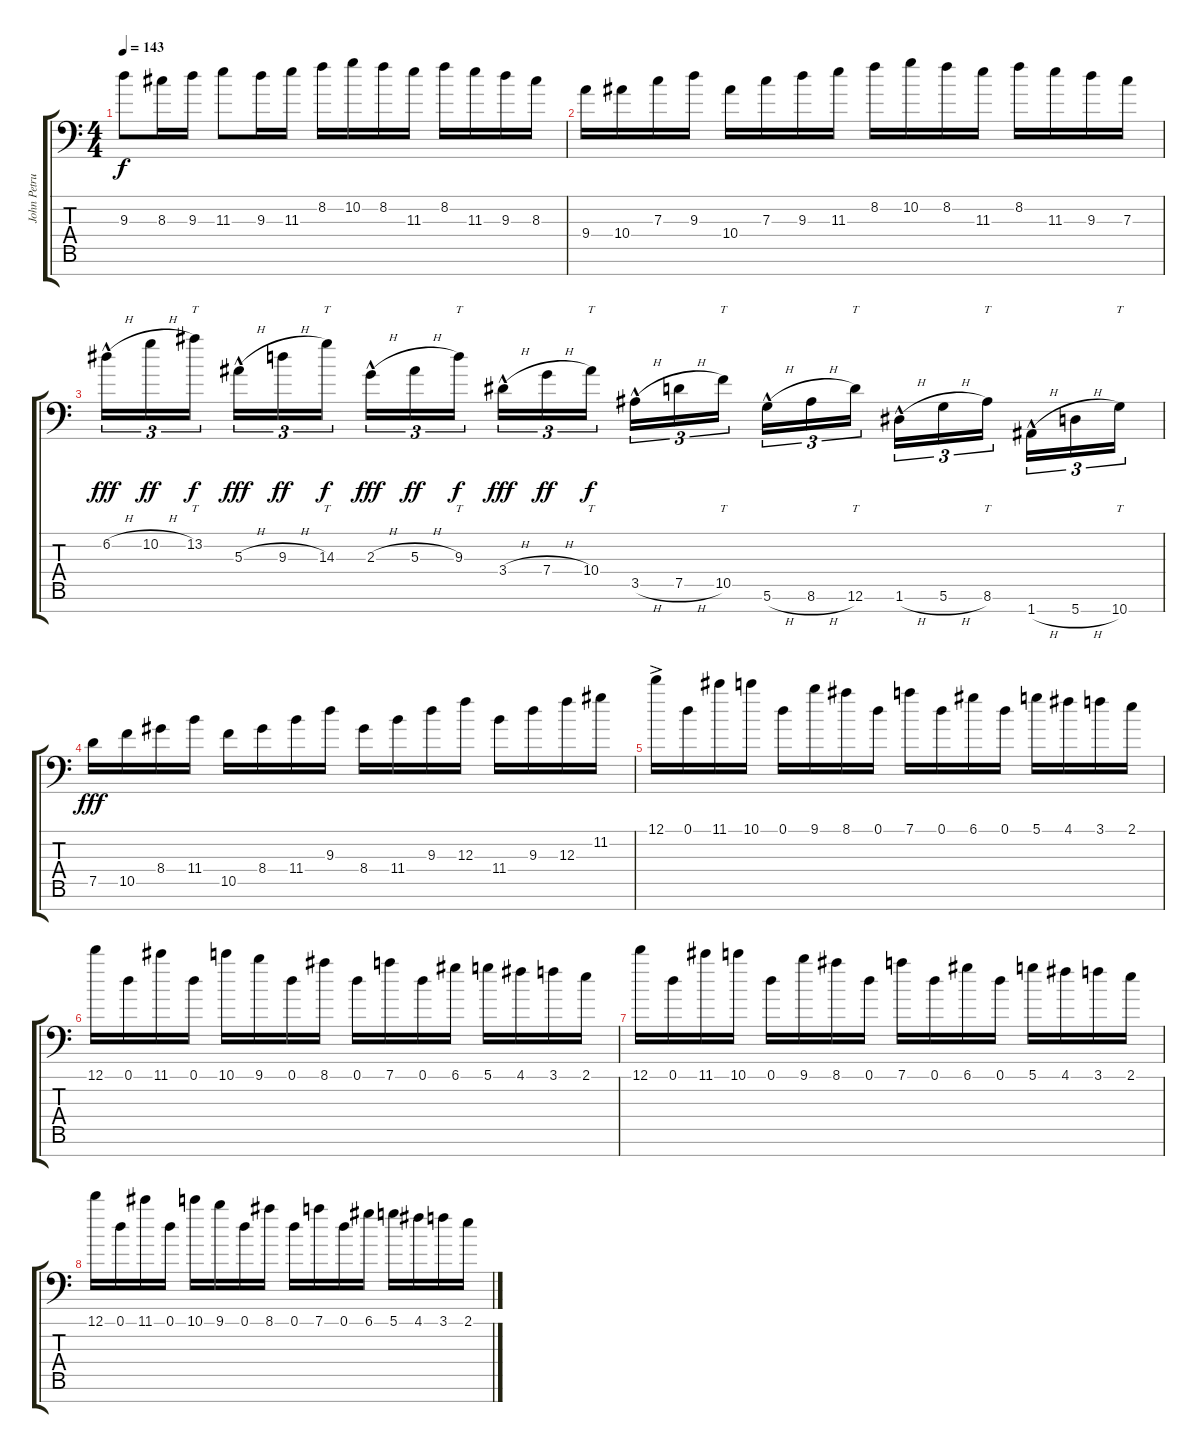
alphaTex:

\track ("John Petrucci" "John Petru") {instrument distortionguitar}
\staff {score tabs}
\tuning (D4 A3 F3 C3 G2 D2 A1) {hide}
\ts (4 4)
\tempo 143
\clef f4
\ks c
9.3.8{dy f} 8.3.16 9.3.16 11.3.8 9.3.16 11.3.16 8.2.16 10.2.16 8.2.16 11.3.16 8.2.16 11.3.16 9.3.16 8.3.16 |
9.4.16 10.4.16 7.3.16 9.3.16 10.4.16 7.3.16 9.3.16 11.3.16 8.2.16 10.2.16 8.2.16 11.3.16 8.2.16 11.3.16 9.3.16 7.3.16 |
6.2{h hac}.16{tu (3 2) dy fff} 10.2{h}.16{tu (3 2) dy ff} 13.2.16{tt tu (3 2) dy f beam splitsecondary} 5.3{h hac}.16{tu (3 2) dy fff} 9.3{h}.16{tu (3 2) dy ff} 14.3.16{tt tu (3 2) dy f} 2.3{h hac}.16{tu (3 2) dy fff} 5.3{h}.16{tu (3 2) dy ff} 9.3.16{tt tu (3 2) dy f beam splitsecondary} 3.4{h hac}.16{tu (3 2) dy fff} 7.4{h}.16{tu (3 2) dy ff} 10.4.16{tt tu (3 2) dy f} 3.5{h hac}.16{tu (3 2)} 7.5{h}.16{tu (3 2)} 10.5.16{tt tu (3 2) beam splitsecondary} 5.6{h hac}.16{tu (3 2)} 8.6{h}.16{tu (3 2)} 12.6.16{tt tu (3 2)} 1.6{h hac}.16{tu (3 2)} 5.6{h}.16{tu (3 2)} 8.6.16{tt tu (3 2) beam splitsecondary} 1.7{h hac}.16{tu (3 2)} 5.7{h}.16{tu (3 2)} 10.7.16{tt tu (3 2)} |
7.5.16{dy fff} 10.5.16 8.4.16 11.4.16 10.5.16 8.4.16 11.4.16 9.3.16 8.4.16 11.4.16 9.3.16 12.3.16 11.4.16 9.3.16 12.3.16 11.2.16 |
12.1{ac}.16 0.1.16 11.1.16 10.1.16 0.1.16 9.1.16 8.1.16 0.1.16 7.1.16 0.1.16 6.1.16 0.1.16 5.1.16 4.1.16 3.1.16 2.1.16 |
12.1.16 0.1.16 11.1.16 0.1.16 10.1.16 9.1.16 0.1.16 8.1.16 0.1.16 7.1.16 0.1.16 6.1.16 5.1.16 4.1.16 3.1.16 2.1.16 |
12.1.16 0.1.16 11.1.16 10.1.16 0.1.16 9.1.16 8.1.16 0.1.16 7.1.16 0.1.16 6.1.16 0.1.16 5.1.16 4.1.16 3.1.16 2.1.16 |
12.1.16 0.1.16 11.1.16 0.1.16 10.1.16 9.1.16 0.1.16 8.1.16 0.1.16 7.1.16 0.1.16 6.1.16 5.1.16 4.1.16 3.1.16 2.1.16
